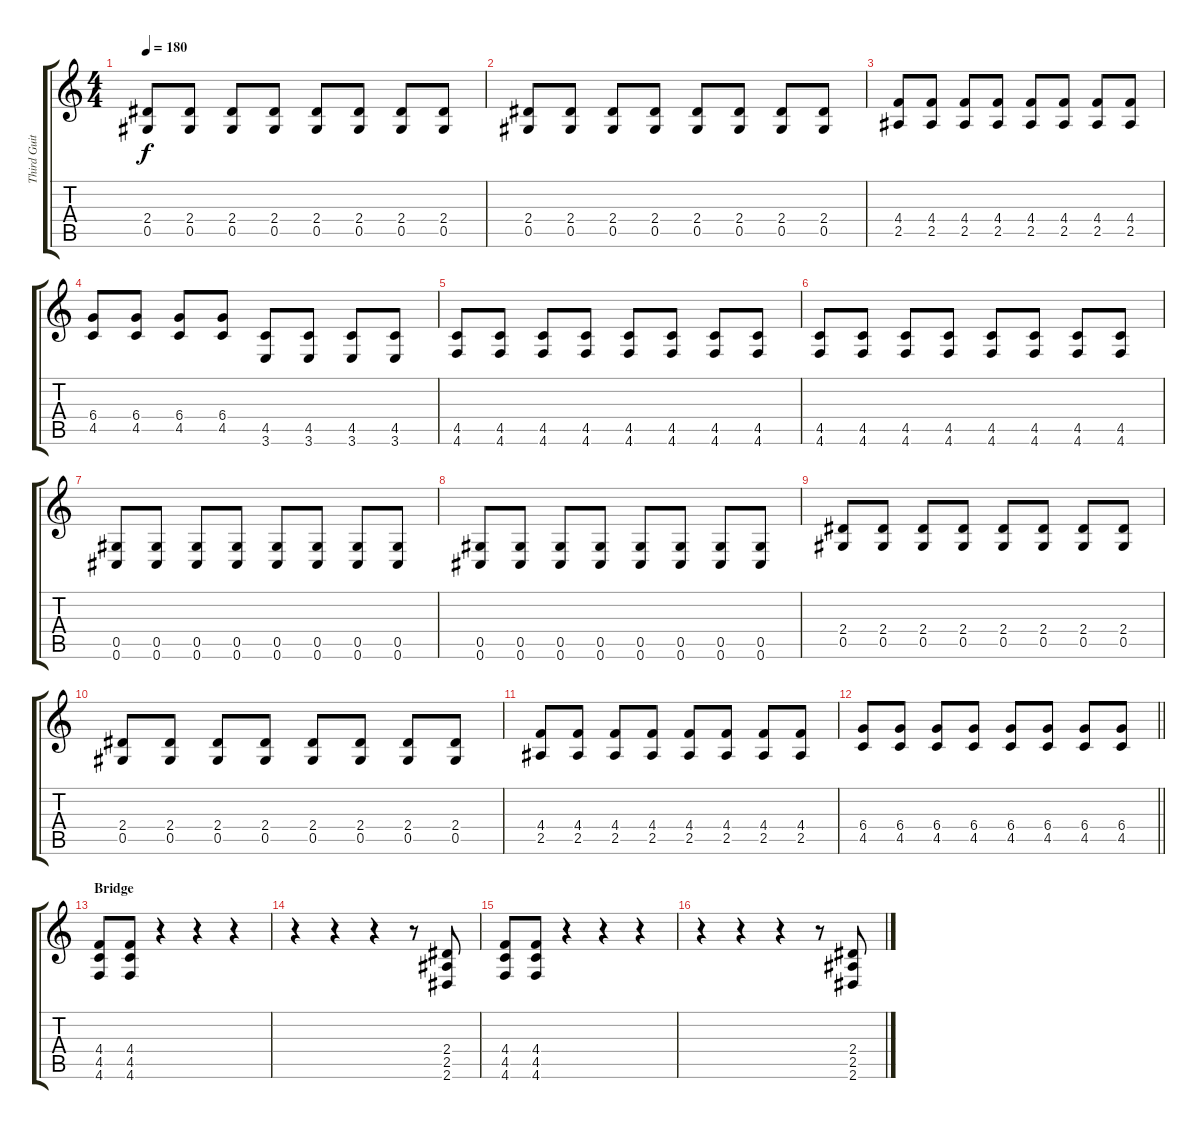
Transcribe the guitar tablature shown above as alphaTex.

\track ("Third Guitar" "Third Guit") {instrument distortionguitar}
\staff {score tabs}
\tuning (Eb4 Bb3 Gb3 Db3 Ab2 Db2) {hide}
\ts (4 4)
\tempo 180
\clef g2
\ks c
(2.4 0.5).8{dy f} (2.4 0.5).8 (2.4 0.5).8 (2.4 0.5).8 (2.4 0.5).8 (2.4 0.5).8 (2.4 0.5).8 (2.4 0.5).8 |
(2.4 0.5).8 (2.4 0.5).8 (2.4 0.5).8 (2.4 0.5).8 (2.4 0.5).8 (2.4 0.5).8 (2.4 0.5).8 (2.4 0.5).8 |
(4.4 2.5).8 (4.4 2.5).8 (4.4 2.5).8 (4.4 2.5).8 (4.4 2.5).8 (4.4 2.5).8 (4.4 2.5).8 (4.4 2.5).8 |
(6.4 4.5).8 (6.4 4.5).8 (6.4 4.5).8 (6.4 4.5).8 (4.5 3.6).8 (4.5 3.6).8 (4.5 3.6).8 (4.5 3.6).8 |
(4.5 4.6).8 (4.5 4.6).8 (4.5 4.6).8 (4.5 4.6).8 (4.5 4.6).8 (4.5 4.6).8 (4.5 4.6).8 (4.5 4.6).8 |
(4.5 4.6).8 (4.5 4.6).8 (4.5 4.6).8 (4.5 4.6).8 (4.5 4.6).8 (4.5 4.6).8 (4.5 4.6).8 (4.5 4.6).8 |
(0.5 0.6).8 (0.5 0.6).8 (0.5 0.6).8 (0.5 0.6).8 (0.5 0.6).8 (0.5 0.6).8 (0.5 0.6).8 (0.5 0.6).8 |
(0.5 0.6).8 (0.5 0.6).8 (0.5 0.6).8 (0.5 0.6).8 (0.5 0.6).8 (0.5 0.6).8 (0.5 0.6).8 (0.5 0.6).8 |
(2.4 0.5).8 (2.4 0.5).8 (2.4 0.5).8 (2.4 0.5).8 (2.4 0.5).8 (2.4 0.5).8 (2.4 0.5).8 (2.4 0.5).8 |
(2.4 0.5).8 (2.4 0.5).8 (2.4 0.5).8 (2.4 0.5).8 (2.4 0.5).8 (2.4 0.5).8 (2.4 0.5).8 (2.4 0.5).8 |
(4.4 2.5).8 (4.4 2.5).8 (4.4 2.5).8 (4.4 2.5).8 (4.4 2.5).8 (4.4 2.5).8 (4.4 2.5).8 (4.4 2.5).8 |
\barLineRight lightlight
(6.4 4.5).8 (6.4 4.5).8 (6.4 4.5).8 (6.4 4.5).8 (6.4 4.5).8 (6.4 4.5).8 (6.4 4.5).8 (6.4 4.5).8 |
\section ("" "Bridge")
(4.4 4.5 4.6).8 (4.4 4.5 4.6).8 r.4 r.4 r.4 |
r.4 r.4 r.4 r.8 (2.4 2.5 2.6).8 |
(4.4 4.5 4.6).8 (4.4 4.5 4.6).8 r.4 r.4 r.4 |
r.4 r.4 r.4 r.8 (2.4 2.5 2.6).8
